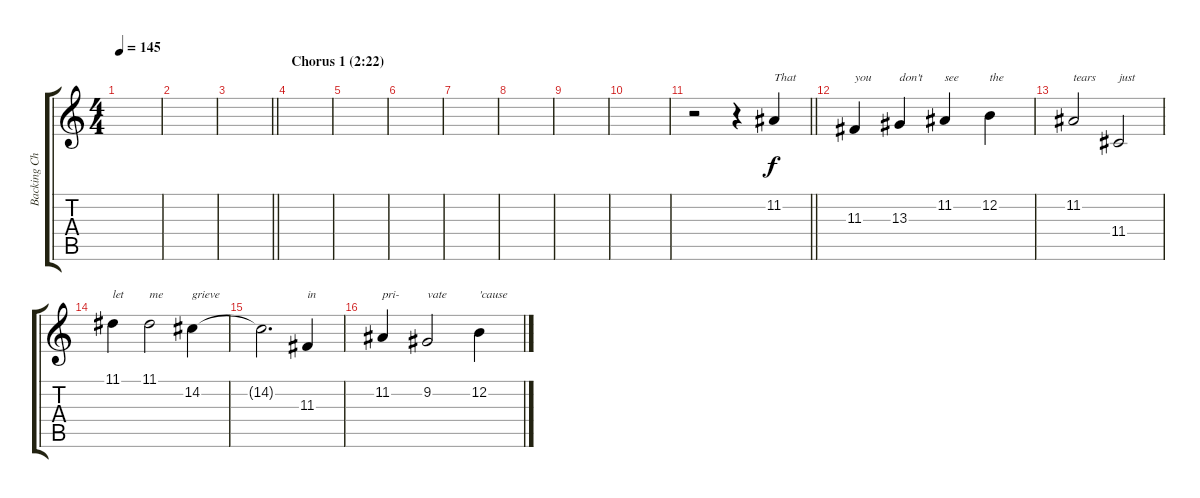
\track ("Backing Choir" "Backing Ch") {instrument pad4choir}
\staff {score tabs}
\tuning (E4 B3 G3 D3 A2 E2) {hide}
\ts (4 4)
\tempo 145
\clef g2
\ks c
|
|
\barLineRight lightlight
|
\section ("" "Chorus 1 (2:22)")
|
|
|
|
|
|
|
\barLineRight lightlight
r.2 r.4 11.2.4{txt "That" dy f} |
11.3.4{txt "you"} 13.3.4{txt "don't"} 11.2.4{txt "see"} 12.2.4{txt "the"} |
11.2.2{txt "tears"} 11.4.2{txt "just"} |
11.1.4{txt "let"} 11.1.2{txt "me"} 14.2.4{txt "grieve"} |
14.2{t}.2{d} 11.3.4{txt "in"} |
11.2.4{txt "pri-"} 9.2.2{txt "vate"} 12.2.4{txt "'cause"}
